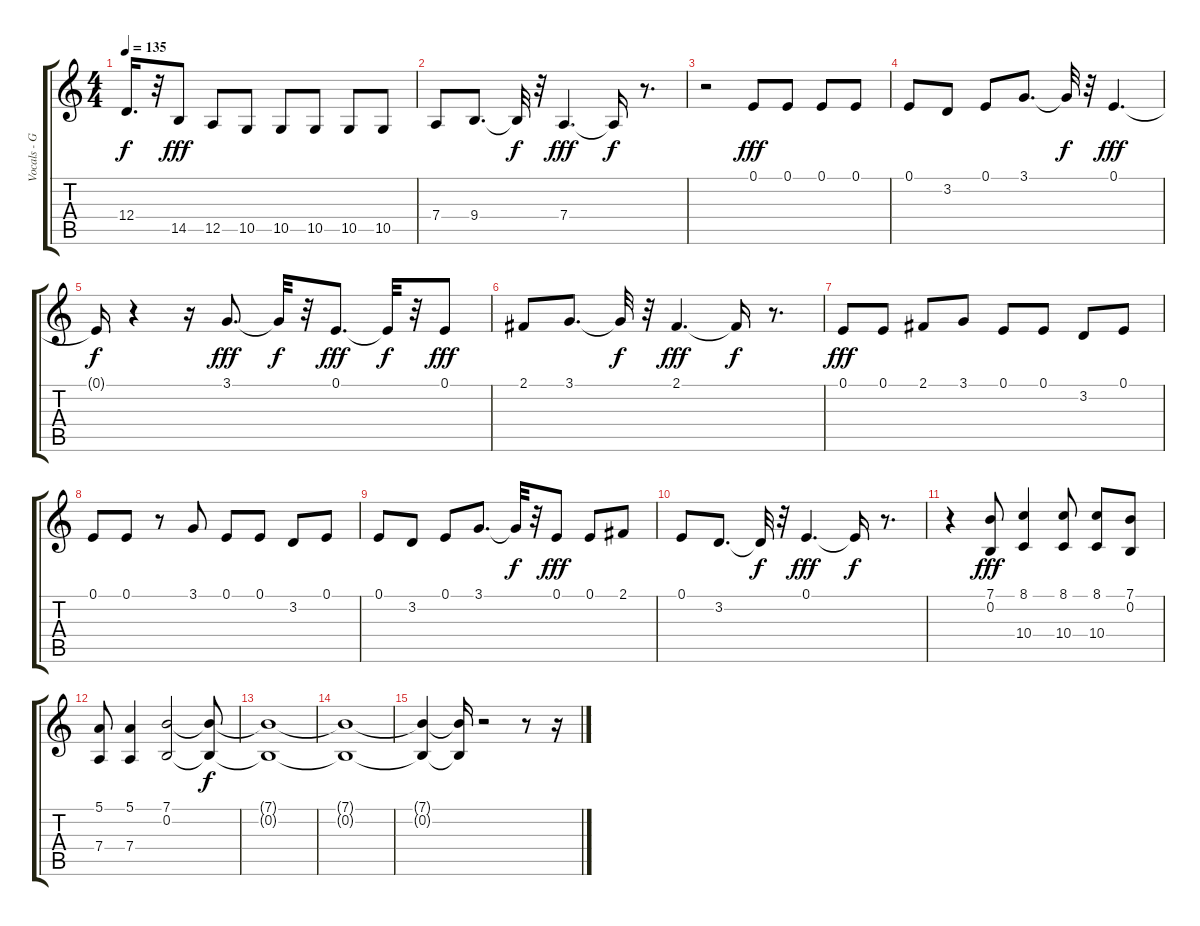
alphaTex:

\track ("Vocals - Greg Graffin" "Vocals - G") {instrument synthvoice}
\staff {score tabs}
\tuning (E4 B3 G3 D3 A2 E2) {hide}
\ts (4 4)
\tempo 135
\clef g2
\ks c
12.4{t}.16{d dy f} r.32 14.5.8{dy fff} 12.5.8 10.5.8 10.5.8 10.5.8 10.5.8 10.5.8 |
7.4.8 9.4.8{d} 9.4{t}.32{dy f} r.32 7.4.4{d dy fff} 7.4{t}.16{dy f} r.8{d} |
r.2 0.1.8{dy fff} 0.1.8 0.1.8 0.1.8 |
0.1.8 3.2.8 0.1.8 3.1.8{d} 3.1{t}.32{dy f} r.32 0.1.4{d dy fff} |
0.1{t}.16{dy f} r.4 r.16 3.1.8{d dy fff} 3.1{t}.32{dy f} r.32 0.1.8{d dy fff} 0.1{t}.32{dy f} r.32 0.1.8{dy fff} |
2.1.8 3.1.8{d} 3.1{t}.32{dy f} r.32 2.1.4{d dy fff} 2.1{t}.16{dy f} r.8{d} |
0.1.8{dy fff} 0.1.8 2.1.8 3.1.8 0.1.8 0.1.8 3.2.8 0.1.8 |
0.1.8 0.1.8 r.8 3.1.8 0.1.8 0.1.8 3.2.8 0.1.8 |
0.1.8 3.2.8 0.1.8 3.1.8{d} 3.1{t}.32{dy f} r.32 0.1.8{dy fff} 0.1.8 2.1.8 |
0.1.8 3.2.8{d} 3.2{t}.32{dy f} r.32 0.1.4{d dy fff} 0.1{t}.16{dy f} r.8{d} |
r.4 (7.1 0.2).8{dy fff} (8.1 10.4).4 (8.1 10.4).8 (8.1 10.4).8 (7.1 0.2).8 |
(5.1 7.4).8 (5.1 7.4).4 (7.1 0.2).2 (7.1{t} 0.2{t}).8{dy f} |
(7.1{t} 0.2{t}).1 |
(7.1{t} 0.2{t}).1 |
(7.1{t} 0.2{t}).4 (7.1{t} 0.2{t}).16 r.2 r.8 r.16
